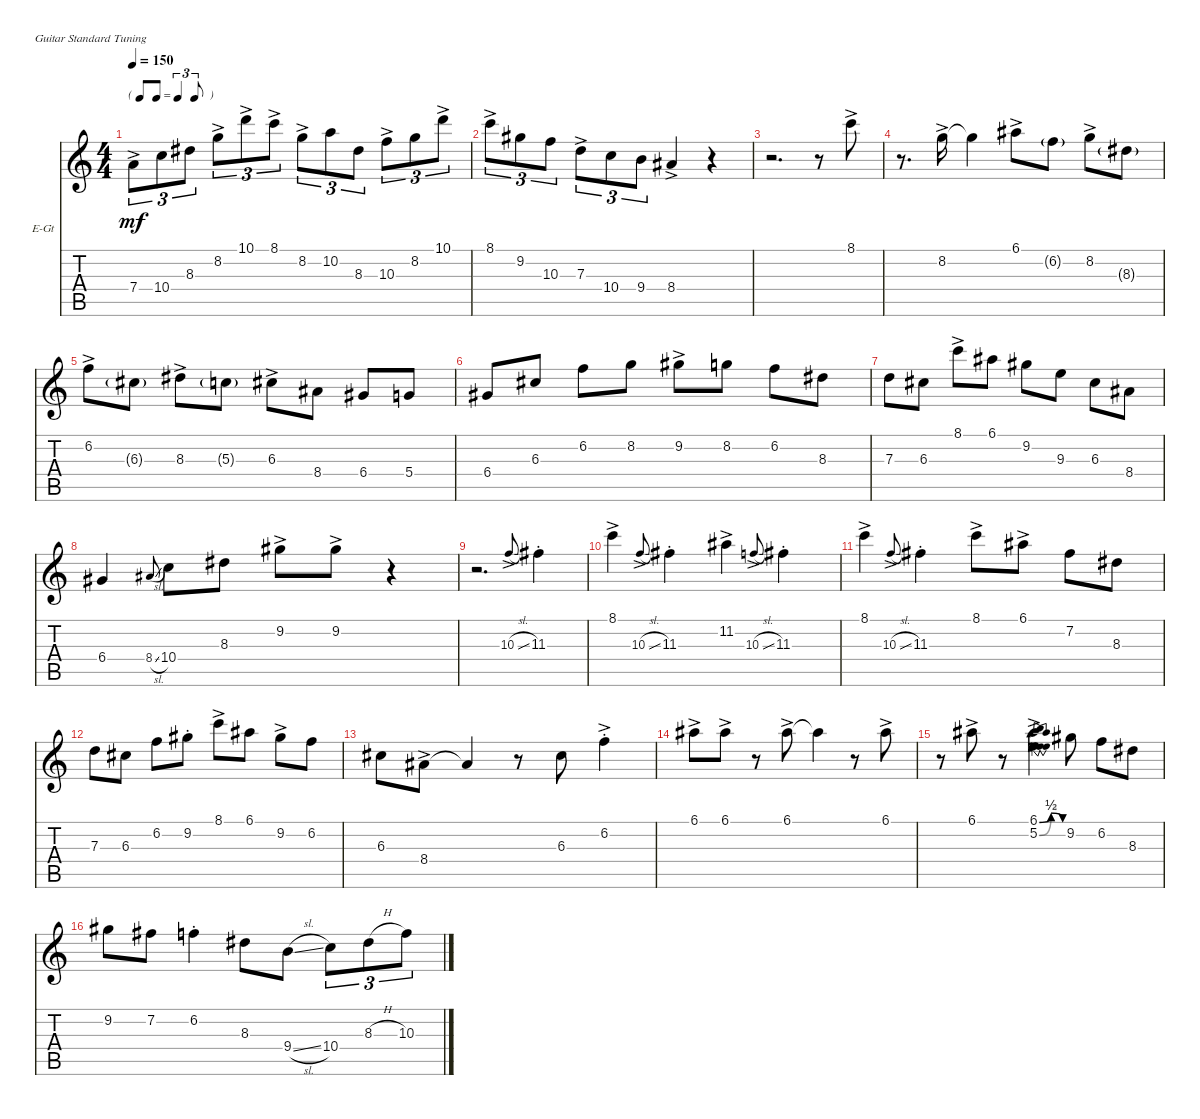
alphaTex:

\defaultSystemsLayout 4
\bracketExtendMode nobrackets
\firstSystemTrackNameOrientation horizontal
\otherSystemsTrackNameOrientation horizontal
\track ("Jazz Guitar" "E-Gt") {instrument electricguitarjazz}
\staff {score tabs}
\tuning (E4 B3 G3 D3 A2 E2)
\ts (4 4)
\tf triplet8th
\tempo 150
\clef g2
\ks c
7.4{ac}.8{tu (3 2) dy mf} 10.4.8{tu (3 2)} 8.3.8{tu (3 2)} 8.2{ac}.8{tu (3 2)} 10.1{ac}.8{tu (3 2)} 8.1{ac}.8{tu (3 2)} 8.2{ac}.8{tu (3 2)} 10.2.8{tu (3 2)} 8.3.8{tu (3 2)} 10.3{ac}.8{tu (3 2)} 8.2.8{tu (3 2)} 10.1{ac}.8{tu (3 2)} |
8.1{ac}.8{tu (3 2)} 9.2.8{tu (3 2)} 10.3.8{tu (3 2)} 7.3{ac}.8{tu (3 2)} 10.4.8{tu (3 2)} 9.4.8{tu (3 2)} 8.4{ac}.4 r.4 |
r.2{d} r.8 8.1{ac}.8 |
r.8{d} 8.2{ac}.16 8.2{t}.4 6.1{ac}.8 6.2{g}.8 8.2{ac}.8 8.3{g}.8 |
6.2{ac}.8 6.3{g}.8 8.3{ac}.8 5.3{g}.8 6.3{ac}.8 8.4.8 6.4.8 5.4.8 |
6.4.8 6.3.8 6.2.8 8.2.8 9.2{ac}.8 8.2.8 6.2.8 8.3.8 |
7.3.8 6.3.8 8.1{ac}.8 6.1.8 9.2.8 9.3.8 6.3.8 8.4.8 |
6.4.4 8.4{sl}.8{gr onbeat} 10.4.8 8.3.8 9.2{ac}.8 9.2{ac}.8 r.4 |
r.2{d} 10.3{sl ac}.8{gr onbeat} 11.3{st}.4 |
8.1{ac}.4 10.3{sl ac}.8{gr onbeat} 11.3{st}.4 11.2{ac}.4 10.3{sl ac}.8{gr onbeat} 11.3{st}.4 |
8.1{ac}.4 10.3{sl ac}.8{gr onbeat} 11.3{st}.4 8.1{ac}.8 6.1{ac}.8 7.2.8 8.3.8 |
7.3.8 6.3.8 6.2.8 9.2{st}.8 8.1{ac}.8 6.1.8 9.2{ac}.8 6.2.8 |
6.3.8 8.4{ac}.8 8.4{t}.4 r.8 6.3.8 6.2{ac st}.4 |
6.1{ac}.8 6.1{ac}.8 r.8 6.1{ac}.8 6.1{t}.4 r.8 6.1{ac}.8 |
r.8 6.1{ac}.8 r.8 (5.2{be (bendrelease 0 0 10.799999999999999 1 20.4 1 30 0) ac} 6.1{be (bendrelease 0 0 10.799999999999999 2 20.4 2 30 0) ac}).4 9.2.8 6.2.8 8.3.8 |
9.2.8 7.2.8 6.2{st}.4 8.3.8 9.4{sl}.8 10.4.8{tu (3 2)} 8.3{h}.8{tu (3 2)} 10.3.8{tu (3 2)}
